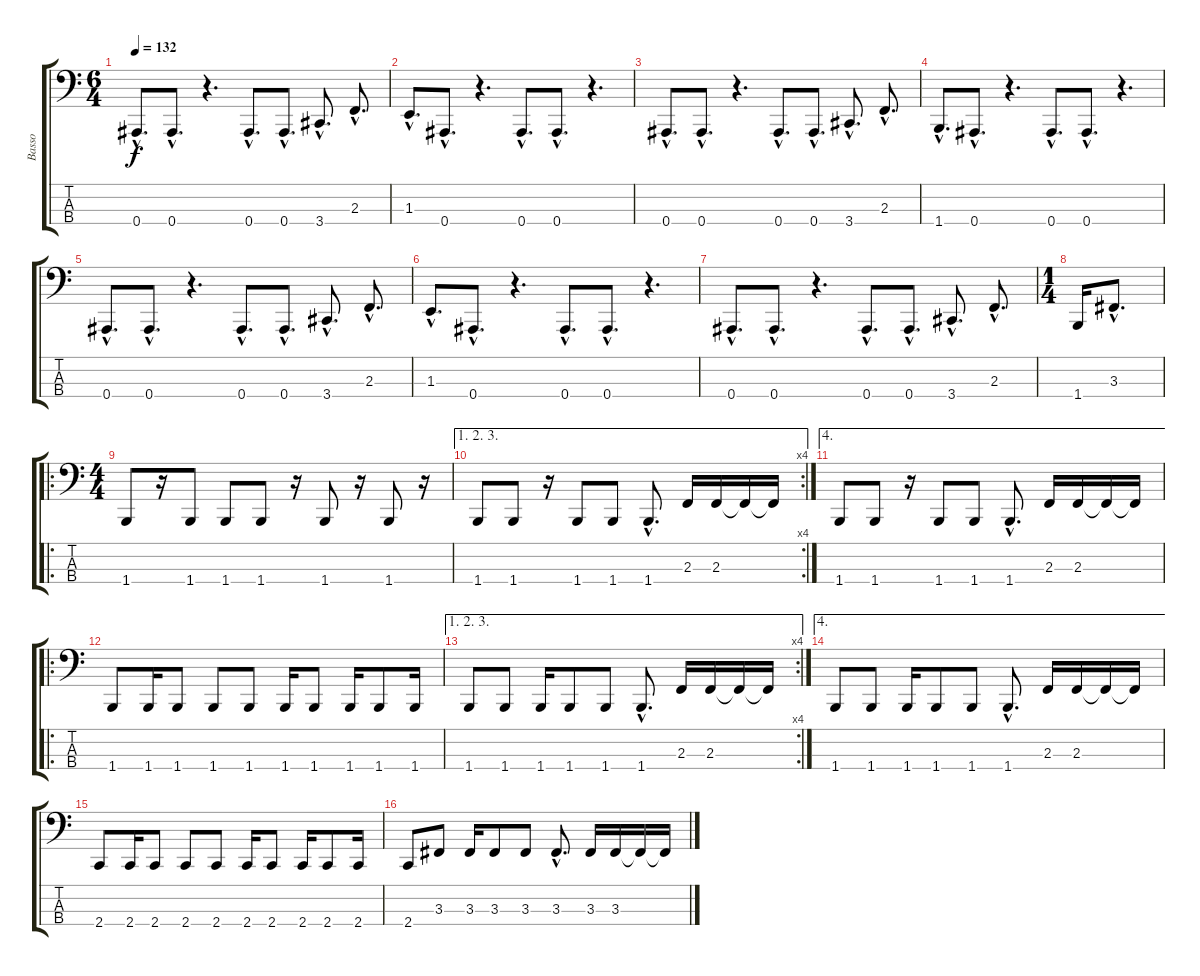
\track ("Basso" "Basso") {instrument slapbass2}
\staff {score tabs}
\tuning (Db2 Ab1 Eb1 Bb0) {hide}
\ts (6 4)
\tempo 132
\clef f4
\ks c
0.4{hac}.8{d dy f} 0.4{hac}.8{d} r.4{d} 0.4{hac}.8{d} 0.4{hac}.8{d} 3.4{hac}.8{d} 2.3{hac}.8{d} |
1.3{hac}.8{d} 0.4{hac}.8{d} r.4{d} 0.4{hac}.8{d} 0.4{hac}.8{d} r.4{d} |
0.4{hac}.8{d} 0.4{hac}.8{d} r.4{d} 0.4{hac}.8{d} 0.4{hac}.8{d} 3.4{hac}.8{d} 2.3{hac}.8{d} |
1.4{hac}.8{d} 0.4{hac}.8{d} r.4{d} 0.4{hac}.8{d} 0.4{hac}.8{d} r.4{d} |
0.4{hac}.8{d} 0.4{hac}.8{d} r.4{d} 0.4{hac}.8{d} 0.4{hac}.8{d} 3.4{hac}.8{d} 2.3{hac}.8{d} |
1.3{hac}.8{d} 0.4{hac}.8{d} r.4{d} 0.4{hac}.8{d} 0.4{hac}.8{d} r.4{d} |
0.4{hac}.8{d} 0.4{hac}.8{d} r.4{d} 0.4{hac}.8{d} 0.4{hac}.8{d} 3.4{hac}.8{d} 2.3{hac}.8{d} |
\ts (1 4)
1.4.16 3.3{hac}.8{d} |
\ro
\ts (4 4)
1.4.8 r.16 1.4.8 1.4.8 1.4.8 r.16 1.4.8 r.16 1.4.8 r.16 |
\ae (1 2 3)
\rc 4
1.4.8 1.4.8 r.16 1.4.8 1.4.8 1.4{hac}.8{d} 2.3.16 2.3.16 2.3{t}.16 2.3{t}.16 |
\ae 4
1.4.8 1.4.8 r.16 1.4.8 1.4.8 1.4{hac}.8{d} 2.3.16 2.3.16 2.3{t}.16 2.3{t}.16 |
\ro
1.4.8 1.4.16 1.4.8 1.4.8 1.4.8 1.4.16 1.4.8 1.4.16 1.4.8 1.4.16 |
\ae (1 2 3)
\rc 4
1.4.8 1.4.8 1.4.16 1.4.8 1.4.8 1.4{hac}.8{d} 2.3.16 2.3.16 2.3{t}.16 2.3{t}.16 |
\ae 4
1.4.8 1.4.8 1.4.16 1.4.8 1.4.8 1.4{hac}.8{d} 2.3.16 2.3.16 2.3{t}.16 2.3{t}.16 |
2.4.8 2.4.16 2.4.8 2.4.8 2.4.8 2.4.16 2.4.8 2.4.16 2.4.8 2.4.16 |
2.4.8 3.3.8 3.3.16 3.3.8 3.3.8 3.3{hac}.8{d} 3.3.16 3.3.16 3.3{t}.16 3.3{t}.16
